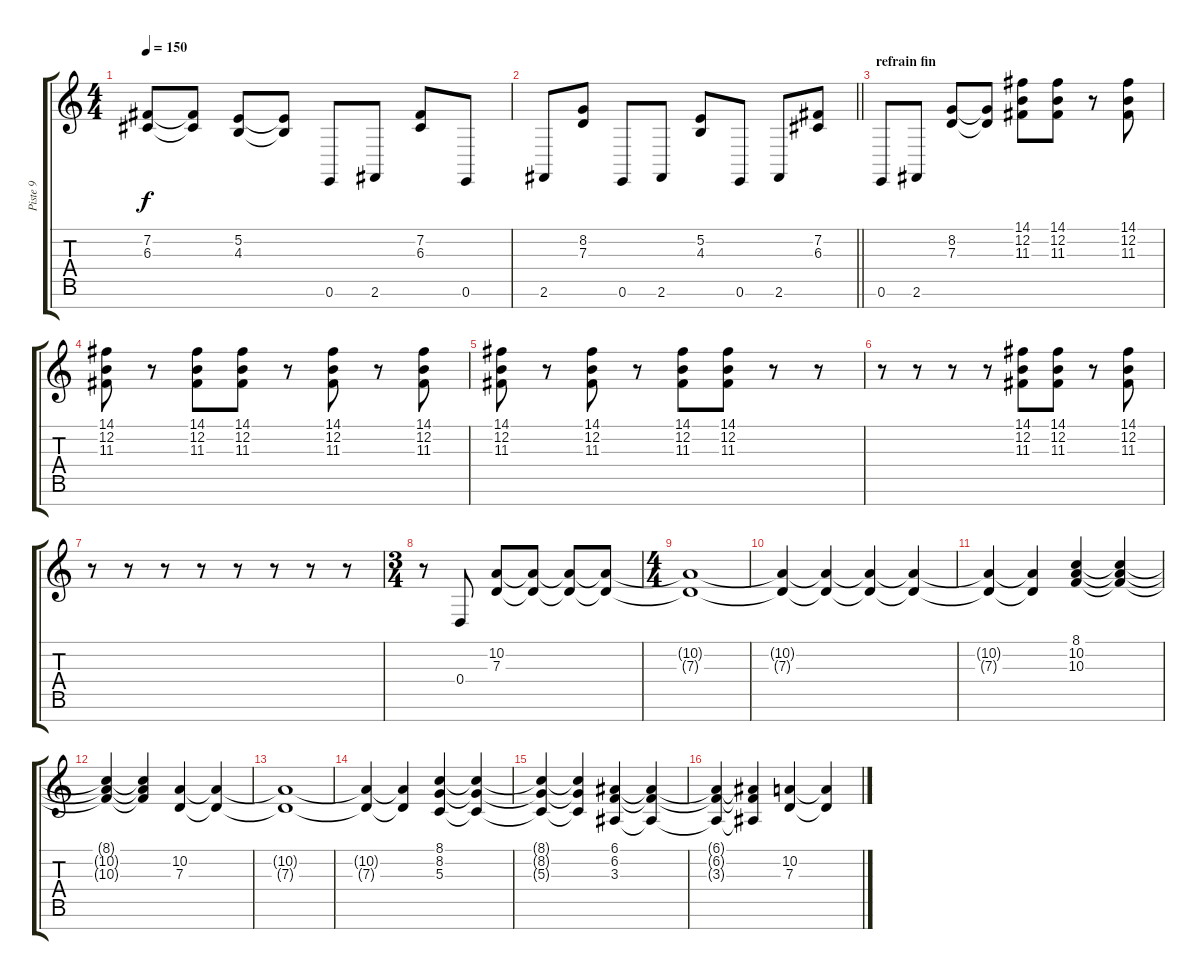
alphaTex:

\track ("Piste 9" "Piste 9") {instrument pad6metallic}
\staff {score tabs}
\tuning (E4 B3 G3 D3 A2 E2 C2) {hide}
\ts (4 4)
\tempo 150
\clef g2
\ks c
(7.2 6.3).8{dy f} (7.2{t} 6.3{t}).8 (5.2 4.3).8 (5.2{t} 4.3{t}).8 0.6.8 2.6.8 (7.2 6.3).8 0.6.8 |
\barLineRight lightlight
2.6.8 (8.2 7.3).8 0.6.8 2.6.8 (5.2 4.3).8 0.6.8 2.6.8 (7.2 6.3).8 |
\section ("" "refrain fin")
0.6.8 2.6.8 (8.2 7.3).8 (8.2{t} 7.3{t}).8 (14.1 12.2 11.3).8 (14.1 12.2 11.3).8 r.8 (14.1 12.2 11.3).8 |
(14.1 12.2 11.3).8 r.8 (14.1 12.2 11.3).8 (14.1 12.2 11.3).8 r.8 (14.1 12.2 11.3).8 r.8 (14.1 12.2 11.3).8 |
(14.1 12.2 11.3).8 r.8 (14.1 12.2 11.3).8 r.8 (14.1 12.2 11.3).8 (14.1 12.2 11.3).8 r.8 r.8 |
r.8 r.8 r.8 r.8 (14.1 12.2 11.3).8 (14.1 12.2 11.3).8 r.8 (14.1 12.2 11.3).8 |
r.8 r.8 r.8 r.8 r.8 r.8 r.8 r.8 |
\ts (3 4)
r.8 0.4.8 (10.2 7.3).8{volume 12 instrument fx4atmosphere} (10.2{t} 7.3{t}).8 (10.2{t} 7.3{t}).8 (10.2{t} 7.3{t}).8 |
\ts (4 4)
(10.2{t} 7.3{t}).1 |
(10.2{t} 7.3{t}).4 (10.2{t} 7.3{t}).4 (10.2{t} 7.3{t}).4 (10.2{t} 7.3{t}).4 |
(10.2{t} 7.3{t}).4 (10.2{t} 7.3{t}).4 (8.1 10.2 10.3).4{volume 9} (8.1{t} 10.2{t} 10.3{t}).4 |
(8.1{t} 10.2{t} 10.3{t}).4 (8.1{t} 10.2{t} 10.3{t}).4 (10.2 7.3).4{volume 12} (10.2{t} 7.3{t}).4 |
(10.2{t} 7.3{t}).1 |
(10.2{t} 7.3{t}).4 (10.2{t} 7.3{t}).4 (8.1 8.2 5.3).4{volume 9} (8.1{t} 8.2{t} 5.3{t}).4 |
(8.1{t} 8.2{t} 5.3{t}).4 (8.1{t} 8.2{t} 5.3{t}).4 (6.1 6.2 3.3).4{volume 9} (6.1{t} 6.2{t} 3.3{t}).4 |
(6.1{t} 6.2{t} 3.3{t}).4 (6.1{t} 6.2{t} 3.3{t}).4 (10.2 7.3).4{volume 12} (10.2{t} 7.3{t}).4
